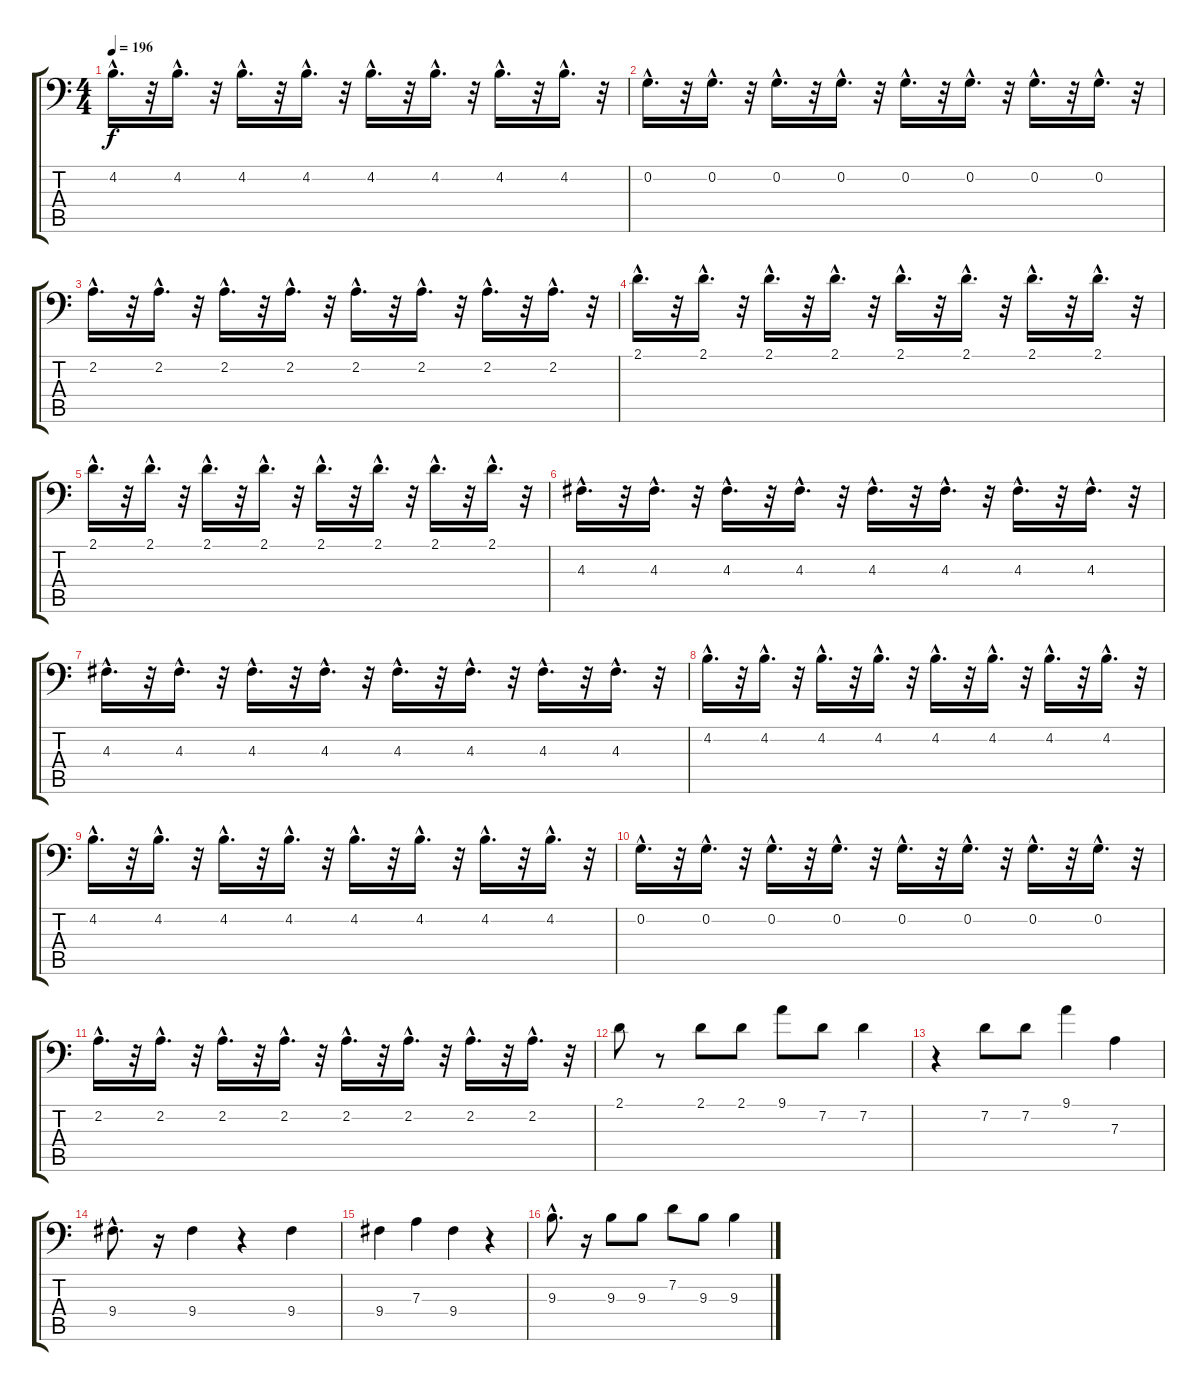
\track "" {instrument electricbassfinger}
\staff {score tabs}
\tuning (C3 G2 D2 A1 E1 B0) {hide}
\ts (4 4)
\tempo 196
\clef f4
\ks c
4.2{hac}.16{d dy f} r.32 4.2{hac}.16{d} r.32 4.2{hac}.16{d} r.32 4.2{hac}.16{d} r.32 4.2{hac}.16{d} r.32 4.2{hac}.16{d} r.32 4.2{hac}.16{d} r.32 4.2{hac}.16{d} r.32 |
0.2{hac}.16{d} r.32 0.2{hac}.16{d} r.32 0.2{hac}.16{d} r.32 0.2{hac}.16{d} r.32 0.2{hac}.16{d} r.32 0.2{hac}.16{d} r.32 0.2{hac}.16{d} r.32 0.2{hac}.16{d} r.32 |
2.2{hac}.16{d} r.32 2.2{hac}.16{d} r.32 2.2{hac}.16{d} r.32 2.2{hac}.16{d} r.32 2.2{hac}.16{d} r.32 2.2{hac}.16{d} r.32 2.2{hac}.16{d} r.32 2.2{hac}.16{d} r.32 |
2.1{hac}.16{d} r.32 2.1{hac}.16{d} r.32 2.1{hac}.16{d} r.32 2.1{hac}.16{d} r.32 2.1{hac}.16{d} r.32 2.1{hac}.16{d} r.32 2.1{hac}.16{d} r.32 2.1{hac}.16{d} r.32 |
2.1{hac}.16{d} r.32 2.1{hac}.16{d} r.32 2.1{hac}.16{d} r.32 2.1{hac}.16{d} r.32 2.1{hac}.16{d} r.32 2.1{hac}.16{d} r.32 2.1{hac}.16{d} r.32 2.1{hac}.16{d} r.32 |
4.3{hac}.16{d} r.32 4.3{hac}.16{d} r.32 4.3{hac}.16{d} r.32 4.3{hac}.16{d} r.32 4.3{hac}.16{d} r.32 4.3{hac}.16{d} r.32 4.3{hac}.16{d} r.32 4.3{hac}.16{d} r.32 |
4.3{hac}.16{d} r.32 4.3{hac}.16{d} r.32 4.3{hac}.16{d} r.32 4.3{hac}.16{d} r.32 4.3{hac}.16{d} r.32 4.3{hac}.16{d} r.32 4.3{hac}.16{d} r.32 4.3{hac}.16{d} r.32 |
4.2{hac}.16{d} r.32 4.2{hac}.16{d} r.32 4.2{hac}.16{d} r.32 4.2{hac}.16{d} r.32 4.2{hac}.16{d} r.32 4.2{hac}.16{d} r.32 4.2{hac}.16{d} r.32 4.2{hac}.16{d} r.32 |
4.2{hac}.16{d} r.32 4.2{hac}.16{d} r.32 4.2{hac}.16{d} r.32 4.2{hac}.16{d} r.32 4.2{hac}.16{d} r.32 4.2{hac}.16{d} r.32 4.2{hac}.16{d} r.32 4.2{hac}.16{d} r.32 |
0.2{hac}.16{d} r.32 0.2{hac}.16{d} r.32 0.2{hac}.16{d} r.32 0.2{hac}.16{d} r.32 0.2{hac}.16{d} r.32 0.2{hac}.16{d} r.32 0.2{hac}.16{d} r.32 0.2{hac}.16{d} r.32 |
2.2{hac}.16{d} r.32 2.2{hac}.16{d} r.32 2.2{hac}.16{d} r.32 2.2{hac}.16{d} r.32 2.2{hac}.16{d} r.32 2.2{hac}.16{d} r.32 2.2{hac}.16{d} r.32 2.2{hac}.16{d} r.32 |
2.1.8 r.8 2.1.8 2.1.8 9.1.8 7.2.8 7.2.4 |
r.4 7.2.8 7.2.8 9.1.4 7.3.4 |
9.4{hac}.8{d} r.16 9.4.4 r.4 9.4.4 |
9.4.4 7.3.4 9.4.4 r.4 |
9.3{hac}.8{d} r.16 9.3.8 9.3.8 7.2.8 9.3.8 9.3.4
